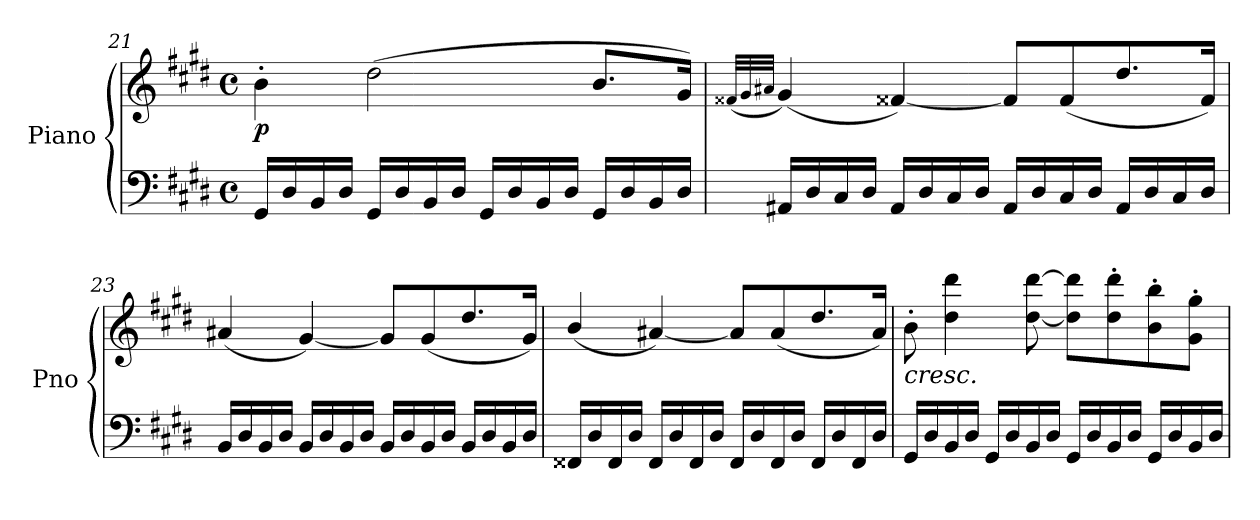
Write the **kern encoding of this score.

**kern	**kern	**dynam
*part1	*part1	*part1
*staff2	*staff1	*staff1/2
*I"Piano	*	*
*I'Pno	*	*
*clefF4	*clefG2	*
*k[f#c#g#d#]	*k[f#c#g#d#]	*
*M4/4	*M4/4	*
*met(c)	*met(c)	*
=21	=21	=21
!	!	!LO:DY:b
16GG#/LL	4b'\	p
16D#/	.	.
16BB/	.	.
16D#/JJ	.	.
16GG#/LL	(2dd#\	.
16D#/	.	.
16BB/	.	.
16D#/JJ	.	.
16GG#/LL	.	.
16D#/	.	.
16BB/	.	.
16D#/JJ	.	.
16GG#/LL	8.b/L	.
16D#/	.	.
16BB/	.	.
16D#/JJ	16g#/Jk)	.
=22	=22	=22
.	(32qf##X/LLL	.
.	32qg#/	.
.	32qa#X/JJJ	.
16AA#X/LL	(4g#/)	.
16D#/	.	.
16C#/	.	.
16D#/JJ	.	.
16AA#/LL	[4f##/)	.
16D#/	.	.
16C#/	.	.
16D#/JJ	.	.
16AA#/LL	8f##/L]	.
16D#/	.	.
16C#/	(8f##/	.
16D#/JJ	.	.
16AA#/LL	8.dd#/	.
16D#/	.	.
16C#/	.	.
16D#/JJ	16f##/Jk)	.
!!LO:LB:g=z
=23	=23	=23
16BB/LL	(4a#X/	.
16D#/	.	.
16BB/	.	.
16D#/JJ	.	.
16BB/LL	[4g#/)	.
16D#/	.	.
16BB/	.	.
16D#/JJ	.	.
16BB/LL	8g#/L]	.
16D#/	.	.
16BB/	(8g#/	.
16D#/JJ	.	.
16BB/LL	8.dd#/	.
16D#/	.	.
16BB/	.	.
16D#/JJ	16g#/Jk)	.
=24	=24	=24
16FF##X/LL	(4b/	.
16D#/	.	.
16FF##/	.	.
16D#/JJ	.	.
16FF##/LL	[4a#X/)	.
16D#/	.	.
16FF##/	.	.
16D#/JJ	.	.
16FF##/LL	8a#/L]	.
16D#/	.	.
16FF##/	(8a#/	.
16D#/JJ	.	.
16FF##/LL	8.dd#/	.
16D#/	.	.
16FF##/	.	.
16D#/JJ	16a#/Jk)	.
=25	=25	=25
!	!LO:TX:b:i:t=cresc.	!
16GG#/LL	8b'\	.
16D#/	.	.
16BB/	4dd#\ 4ddd#\	.
16D#/JJ	.	.
16GG#/LL	.	.
16D#/	.	.
16BB/	[8dd#\ [8ddd#\	.
16D#/JJ	.	.
16GG#/LL	8dd#\] 8ddd#\]L	.
16D#/	.	.
16BB/	8dd#\' 8ddd#\'	.
16D#/JJ	.	.
16GG#/LL	8b\' 8bb\'	.
16D#/	.	.
16BB/	8g#\' 8gg#\'J	.
16D#/JJ	.	.
=	=	=
*-	*-	*-
